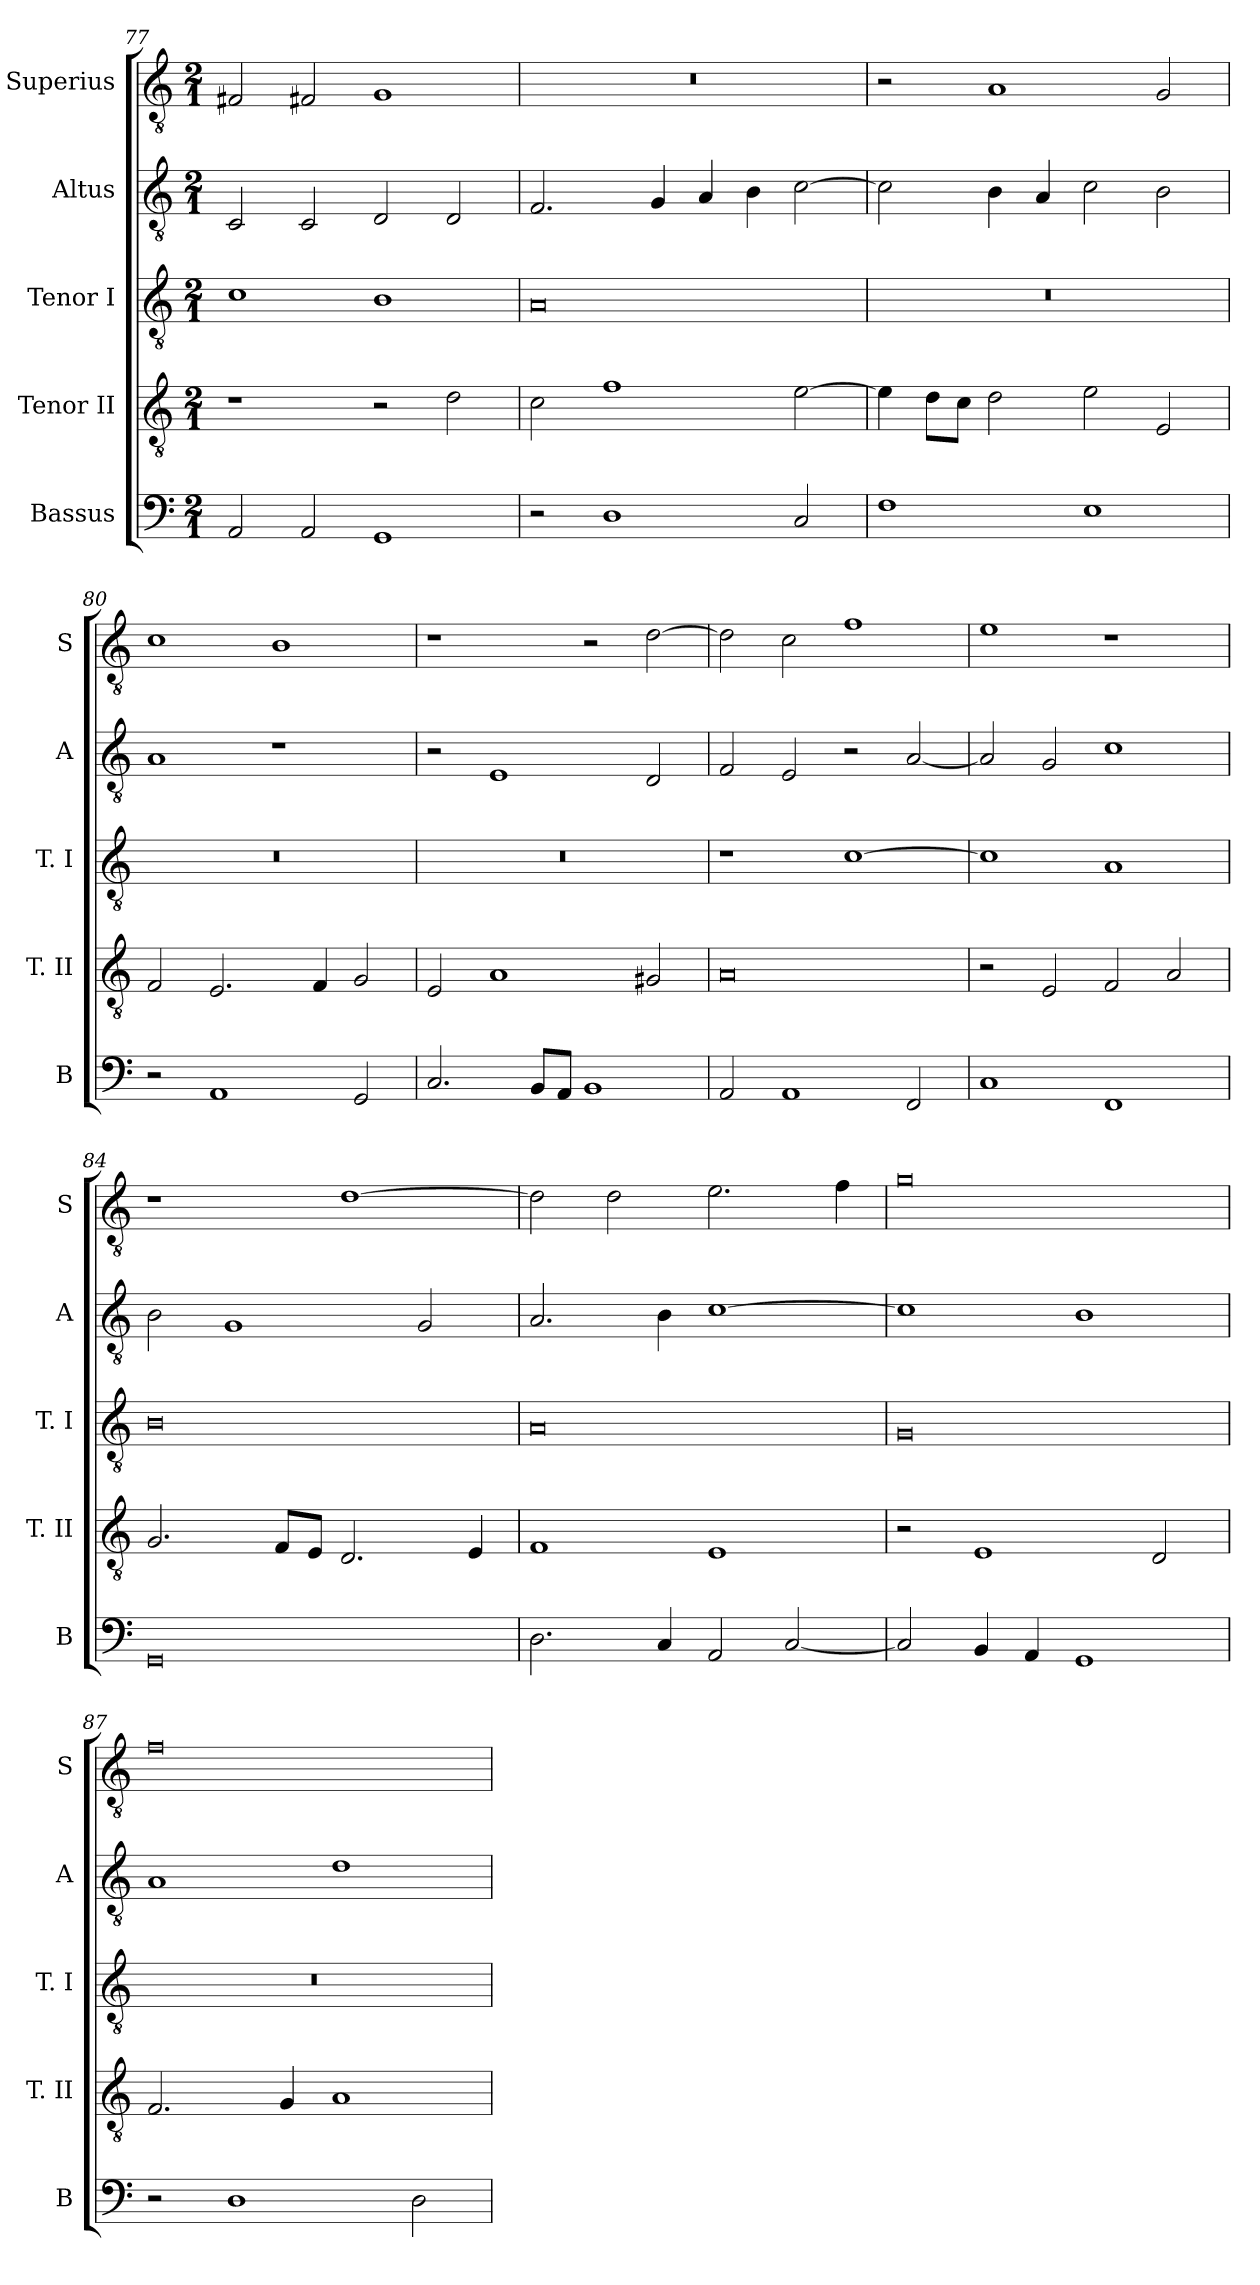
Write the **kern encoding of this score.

**kern	**kern	**kern	**kern	**kern
*part5	*part4	*part3	*part2	*part1
*staff5	*staff4	*staff3	*staff2	*staff1
*I"Bassus	*I"Tenor II	*I"Tenor I	*I"Altus	*I"Superius
*I'B	*I'T. II	*I'T. I	*I'A	*I'S
*clefF4	*clefGv2	*clefGv2	*clefGv2	*clefGv2
*k[]	*k[]	*k[]	*k[]	*k[]
*C:	*C:	*C:	*C:	*C:
*M2/1	*M2/1	*M2/1	*M2/1	*M2/1
=77	=77	=77	=77	=77
2AA	1r	1c	2C	2F#X
2AA	.	.	2C	2F#X
1GG	2r	1B	2D	1G
.	2d	.	2D	.
=78	=78	=78	=78	=78
2r	2c	0A	2.F	0r
1D	1f	.	.	.
.	.	.	4G	.
.	.	.	4A	.
.	.	.	4B	.
2C	[2e	.	[2c	.
=79	=79	=79	=79	=79
1F	4e]	0r	2c]	2r
.	8dL	.	.	.
.	8cJ	.	.	.
.	2d	.	4B	1A
.	.	.	4A	.
1E	2e	.	2c	.
.	2E	.	2B	2G
=80	=80	=80	=80	=80
2r	2F	0r	1A	1c
1AA	2.E	.	.	.
.	.	.	1r	1B
.	4F	.	.	.
2GG	2G	.	.	.
=81	=81	=81	=81	=81
2.C	2E	0r	2r	1r
.	1A	.	1E	.
8BBL	.	.	.	.
8AAJ	.	.	.	.
1BB	.	.	.	2r
.	2G#X	.	2D	[2d
=82	=82	=82	=82	=82
2AA	0A	1r	2F	2d]
1AA	.	.	2E	2c
.	.	[1c	2r	1f
2FF	.	.	[2A	.
=83	=83	=83	=83	=83
1C	2r	1c]	2A]	1e
.	2E	.	2G	.
1FF	2F	1A	1c	1r
.	2A	.	.	.
=84	=84	=84	=84	=84
0GG	2.G	0B	2B	1r
.	.	.	1G	.
.	8FL	.	.	.
.	8EJ	.	.	.
.	2.D	.	.	[1d
.	.	.	2G	.
.	4E	.	.	.
=85	=85	=85	=85	=85
2.D	1F	0A	2.A	2d]
.	.	.	.	2d
4C	.	.	4B	.
2AA	1E	.	[1c	2.e
[2C	.	.	.	.
.	.	.	.	4f
=86	=86	=86	=86	=86
2C]	2r	0G	1c]	0g
4BB	1E	.	.	.
4AA	.	.	.	.
1GG	.	.	1B	.
.	2D	.	.	.
=87	=87	=87	=87	=87
2r	2.F	0r	1A	0f
1D	.	.	.	.
.	4G	.	.	.
.	1A	.	1d	.
2D	.	.	.	.
=	=	=	=	=
*-	*-	*-	*-	*-
